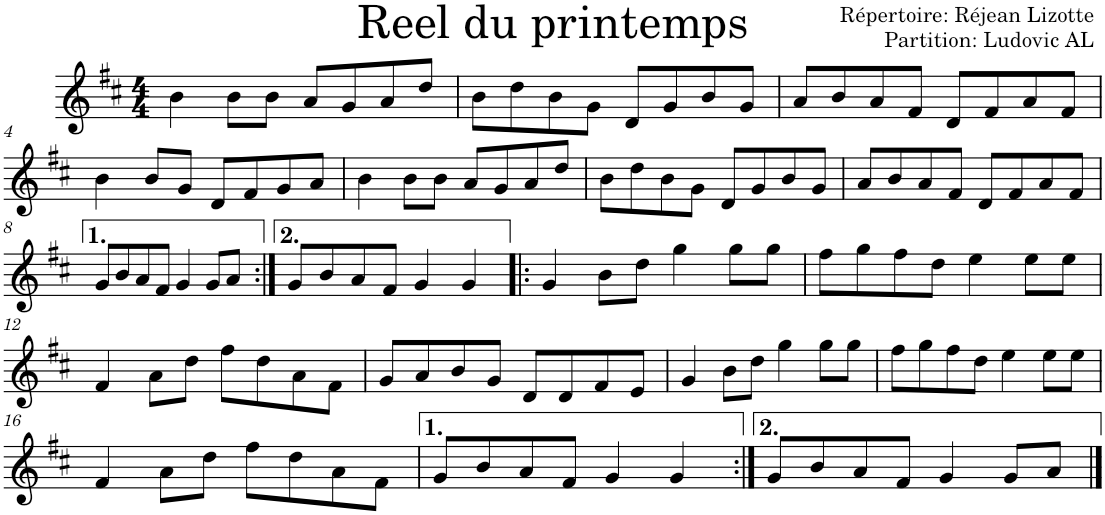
**kern
*part1
*staff1
*I"Violon
*I'Vln.
*clefG2
*k[f#c#]
*M4/4
=1
4b\
8b\L
8b\J
8a/L
8g/
8a/
8dd/J
=2
8b\L
8dd\
8b\
8g\J
8d/L
8g/
8b/
8g/J
=3
8a/L
8b/
8a/
8f#/J
8d/L
8f#/
8a/
8f#/J
!!LO:LB:g=z
=4
4b\
8b/L
8g/J
8d/L
8f#/
8g/
8a/J
=5
4b\
8b\L
8b\J
8a/L
8g/
8a/
8dd/J
=6
8b\L
8dd\
8b\
8g\J
8d/L
8g/
8b/
8g/J
=7
8a/L
8b/
8a/
8f#/J
8d/L
8f#/
8a/
8f#/J
!!LO:LB:g=z
=8
8g/L
8b/
8a/
8f#/J
4g/
8g/L
8a/J
=9:|!
8g/L
8b/
8a/
8f#/J
4g/
4g/
=10!|:
4g/
8b\L
8dd\J
4gg\
8gg\L
8gg\J
=11
8ff#\L
8gg\
8ff#\
8dd\J
4ee\
8ee\L
8ee\J
!!LO:LB:g=z
=12
4f#/
8a\L
8dd\J
8ff#\L
8dd\
8a\
8f#\J
=13
8g/L
8a/
8b/
8g/J
8d/L
8d/
8f#/
8e/J
=14
4g/
8b\L
8dd\J
4gg\
8gg\L
8gg\J
=15
8ff#\L
8gg\
8ff#\
8dd\J
4ee\
8ee\L
8ee\J
!!LO:LB:g=z
=16
4f#/
8a\L
8dd\J
8ff#\L
8dd\
8a\
8f#\J
=17
8g/L
8b/
8a/
8f#/J
4g/
4g/
=18:|!
8g/L
8b/
8a/
8f#/J
4g/
8g/L
8a/J
==
*-
